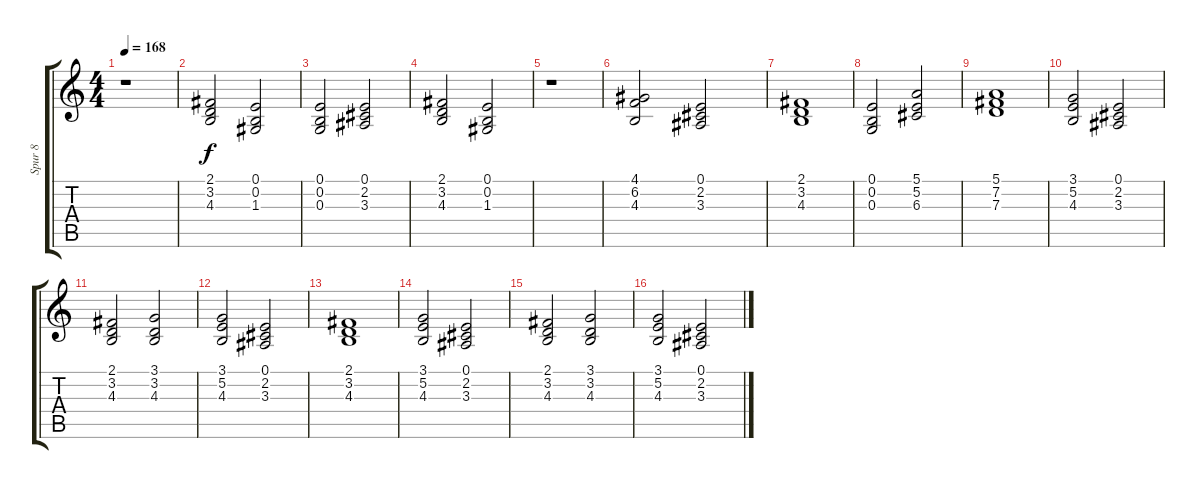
\track ("Spur 8" "Spur 8") {instrument clavinet}
\staff {score tabs}
\tuning (E4 B3 G3 D3 A2 E2) {hide}
\ts (4 4)
\tempo 168
\clef g2
\ks c
r.1{dy f instrument clavinet} |
(2.1 3.2 4.3).2 (0.1 0.2 1.3).2 |
(0.1 0.2 0.3).2 (0.1 2.2 3.3).2 |
(2.1 3.2 4.3).2 (0.1 0.2 1.3).2 |
r.1 |
(4.1 6.2 4.3).2 (0.1 2.2 3.3).2 |
(2.1 3.2 4.3).1 |
(0.1 0.2 0.3).2 (5.1 5.2 6.3).2 |
(5.1 7.2 7.3).1 |
(3.1 5.2 4.3).2 (0.1 2.2 3.3).2 |
(2.1 3.2 4.3).2 (3.1 3.2 4.3).2 |
(3.1 5.2 4.3).2 (0.1 2.2 3.3).2 |
(2.1 3.2 4.3).1 |
(3.1 5.2 4.3).2 (0.1 2.2 3.3).2 |
(2.1 3.2 4.3).2 (3.1 3.2 4.3).2 |
(3.1 5.2 4.3).2 (0.1 2.2 3.3).2
